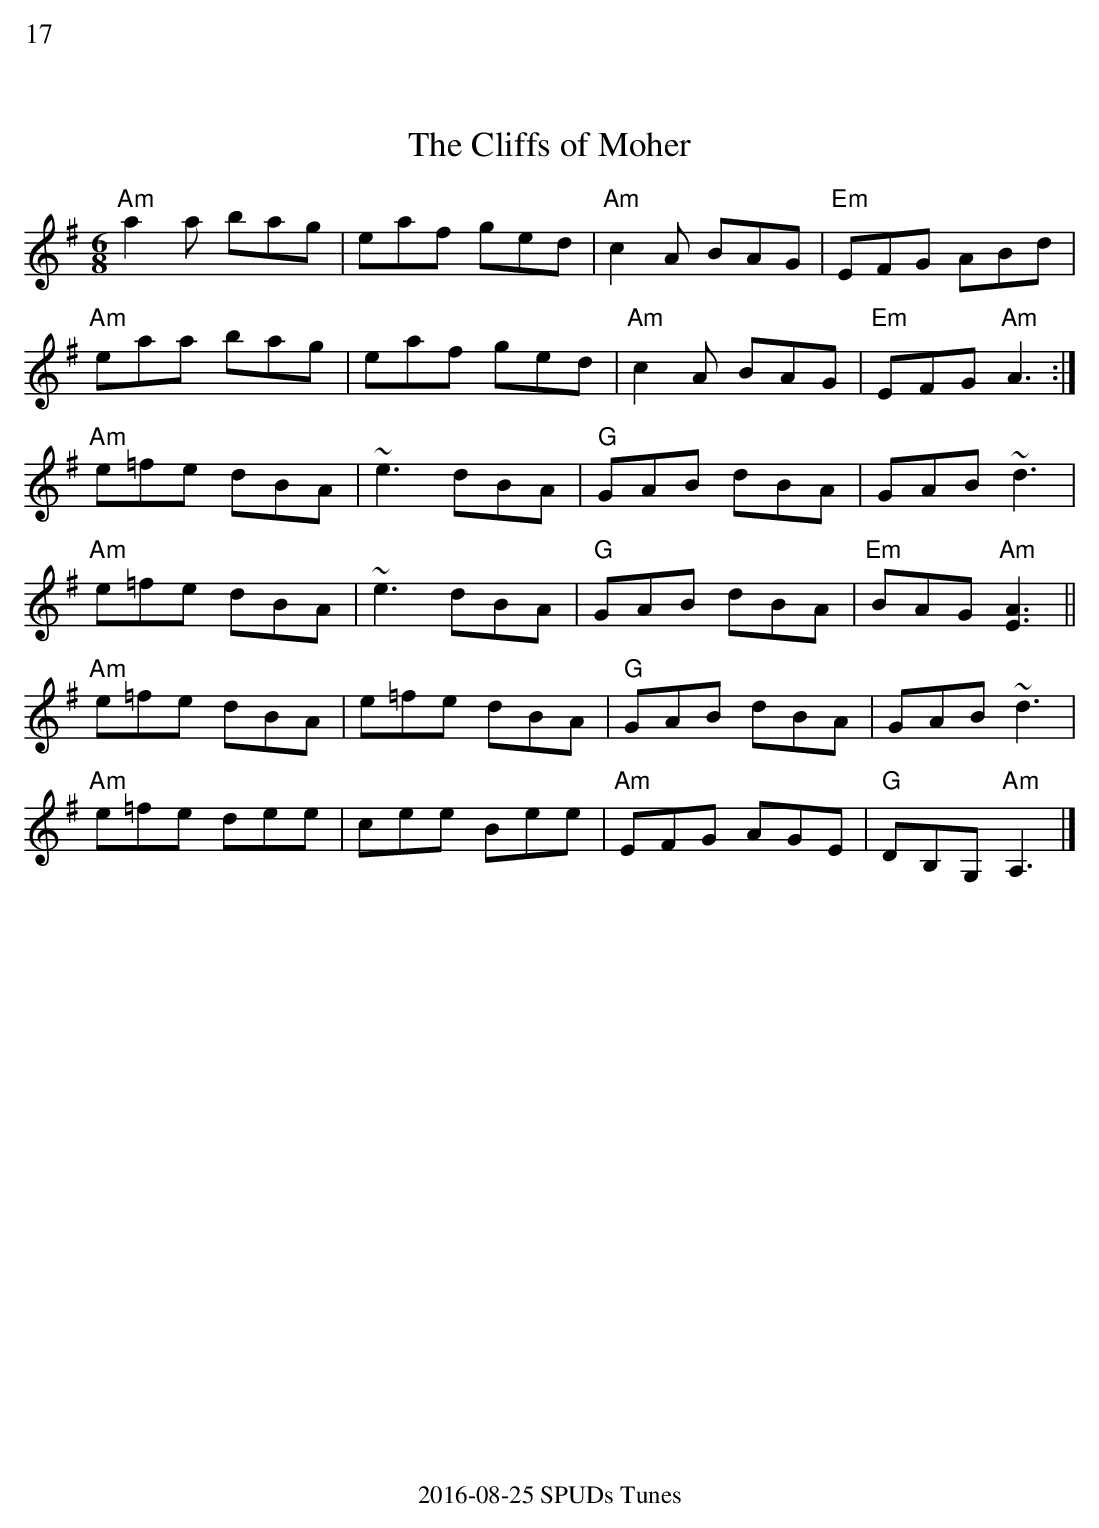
X:1
%%text 17
T:The Cliffs of Moher
M:6/8
K:Ador
"Am" a2a bag|eaf ged |"Am"c2A BAG |"Em"EFG ABd|
"Am"eaa bag|eaf ged|"Am"c2A BAG| "Em"EFG "Am"A3:|
"Am"e=fe dBA | ~e3 dBA |"G"GAB dBA| GAB ~d3|
"Am"e=fe dBA |~e3 dBA|"G"GAB dBA| "Em"BAG "Am"[E3A3]||
"Am"e=fe dBA | e=fe dBA | "G"GAB  dBA | GAB ~d3 |
"Am"e=fe dee| cee Bee|"Am"EFG      AGE|"G" DB,G, "Am" A,3 |]
